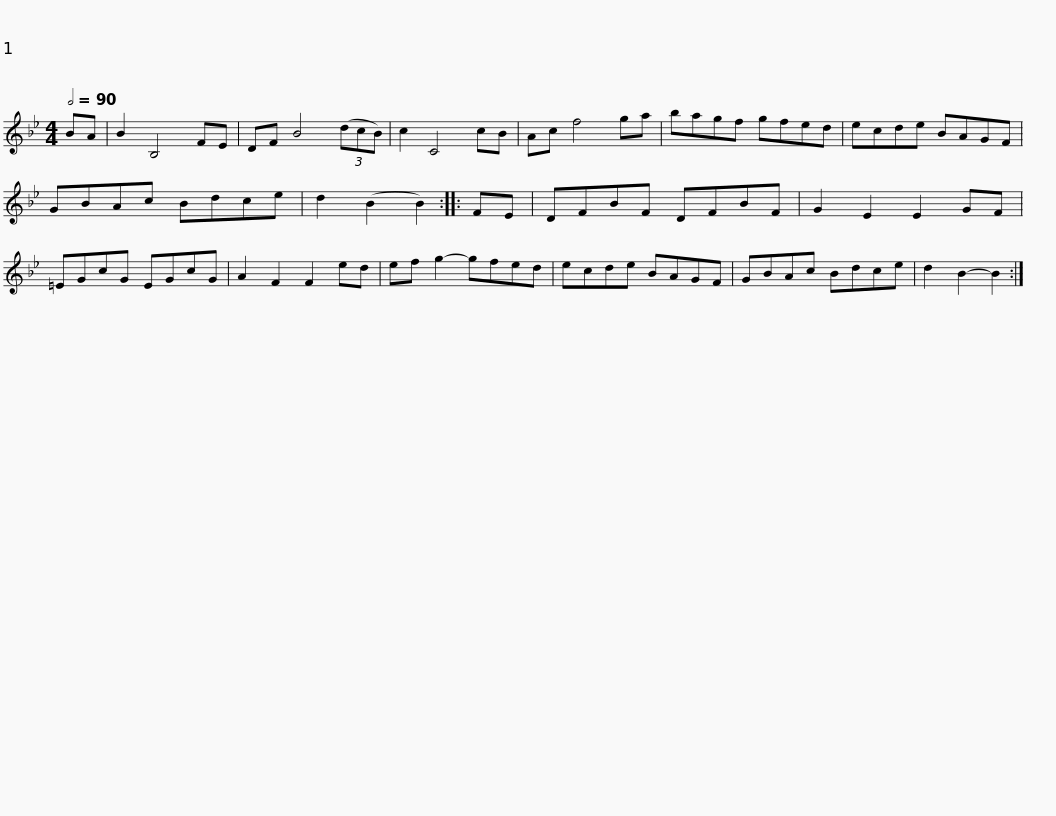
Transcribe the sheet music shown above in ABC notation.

X:1
L:1/8
Q:1/2=90
M:4/4
I:linebreak $
K:Bb
V:1 treble
V:1
 BA | B2 B,4 FE | DF B4 (3(dcB) | c2 C4 cB | Ac f4 ga |$ %5
 bagf gfed | ecde BAGF | GBAc Bdce | d2 (B2 B2) ::$ FE | %10
 DFBF DFBF | G2 E2 E2 GF | =EGcG EGcG | A2 F2 F2 ed |$ ef g2- gfed | %15
 ecde BAGF | GBAc Bdce | d2 B2- B2 :| %18
